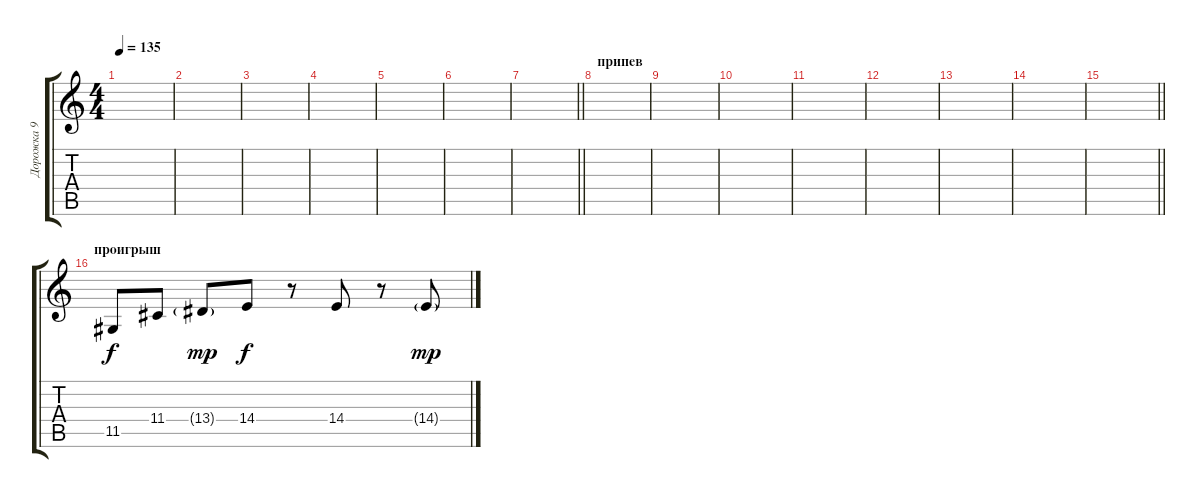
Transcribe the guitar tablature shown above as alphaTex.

\track ("Дорожка 9" "Дорожка 9") {instrument fx8scifi}
\staff {score tabs}
\tuning (E4 B3 G3 D3 A2 E2) {hide}
\ts (4 4)
\tempo 135
\clef g2
\ks c
|
|
|
|
|
|
\barLineRight lightlight
|
\section ("" "припев")
|
|
|
|
|
|
|
\barLineRight lightlight
|
\section ("" "проигрыш")
11.5.8 11.4.8 13.4{g}.8{dy mp} 14.4.8{dy f} r.8 14.4.8 r.8 14.4{g}.8{dy mp}
